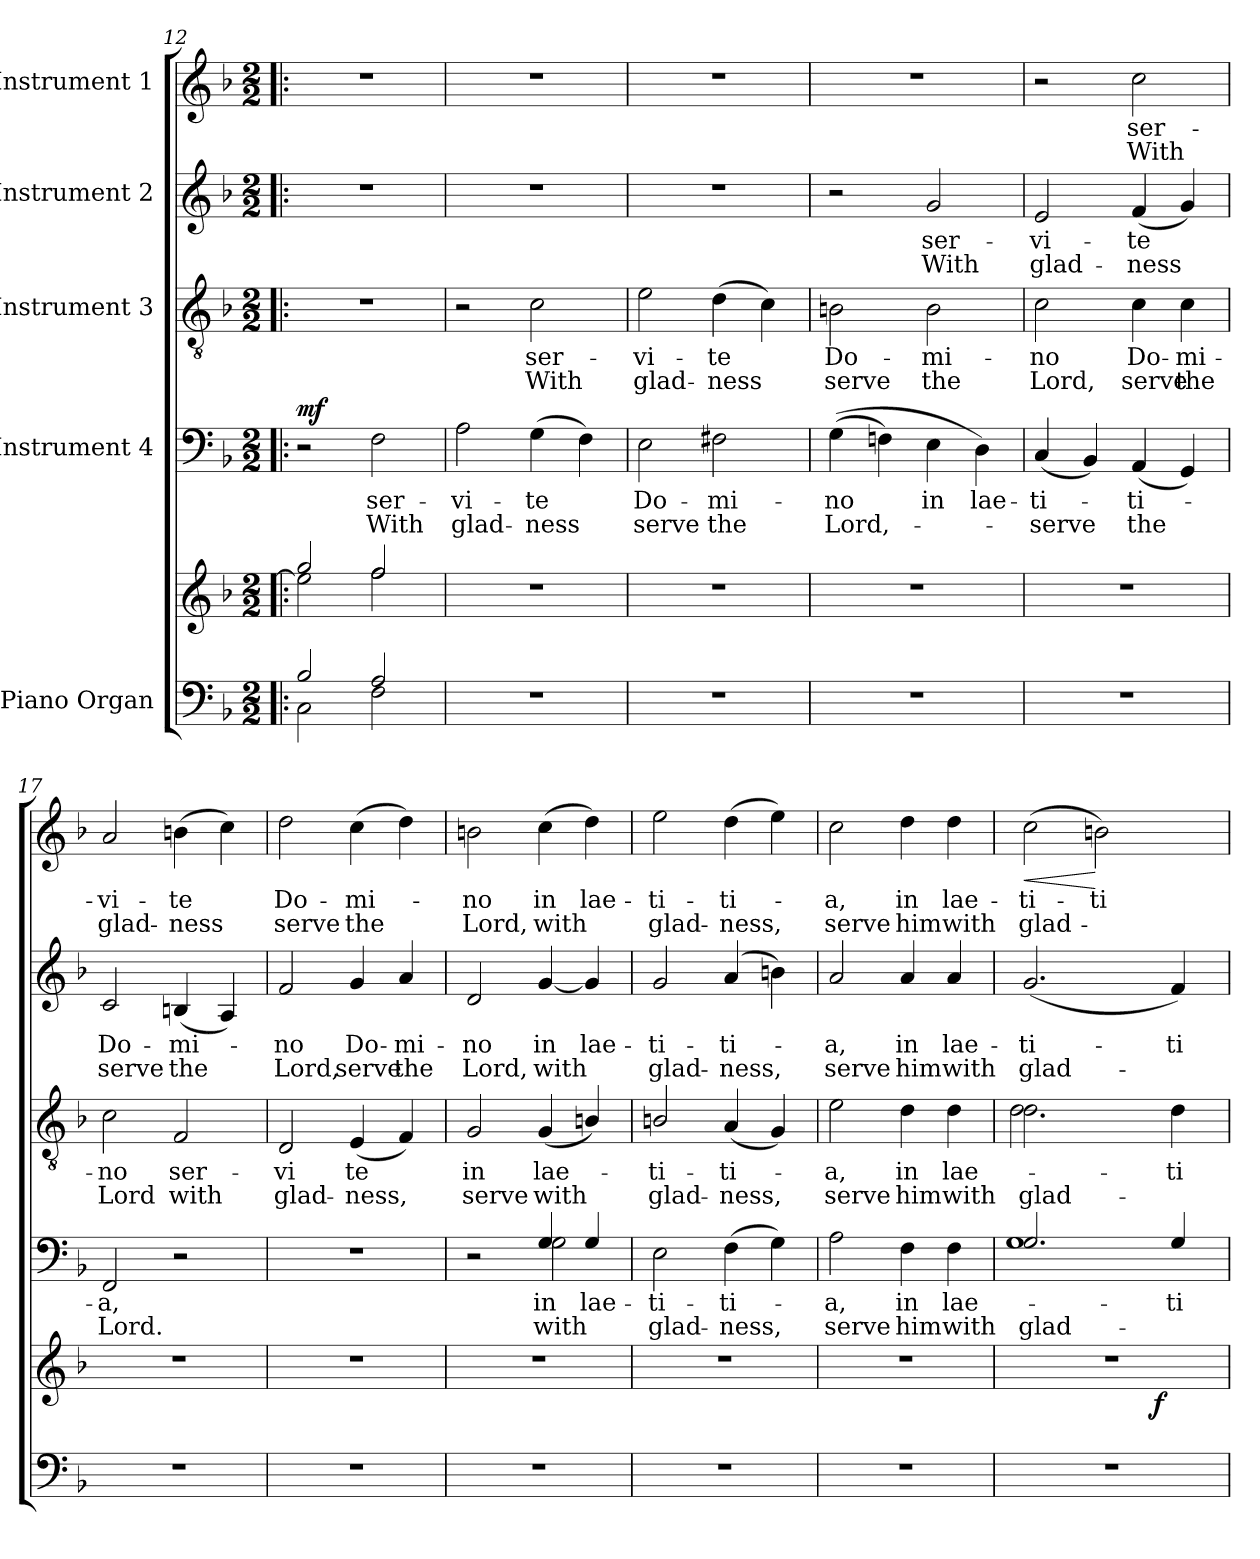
**kern	**kern	**dynam	**kern	**text	**text	**dynam	**kern	**text	**text	**kern	**text	**text	**kern	**text	**text	**dynam
*part5	*part5	*part5	*part4	*part4	*part4	*part4	*part3	*part3	*part3	*part2	*part2	*part2	*part1	*part1	*part1	*part1
*staff6	*staff5	*staff5/6	*staff4	*staff4	*staff4	*staff4	*staff3	*staff3	*staff3	*staff2	*staff2	*staff2	*staff1	*staff1	*staff1	*staff1
*I"Piano Organ	*	*	*I"Instrument 4	*	*	*	*I"Instrument 3	*	*	*I"Instrument 2	*	*	*I"Instrument 1	*	*	*
!!LO:PB:g=z
*clefF4	*clefG2	*	*clefF4	*	*	*	*clefGv2	*	*	*clefG2	*	*	*clefG2	*	*	*
*k[b-]	*k[b-]	*	*k[b-]	*	*	*	*k[b-]	*	*	*k[b-]	*	*	*k[b-]	*	*	*
*F:	*F:	*	*F:	*	*	*	*F:	*	*	*F:	*	*	*F:	*	*	*
*M2/2	*M2/2	*	*M2/2	*	*	*	*M2/2	*	*	*M2/2	*	*	*M2/2	*	*	*
=12!|:	=12!|:	=12!|:	=12!|:	=12!|:	=12!|:	=12!|:	=12!|:	=12!|:	=12!|:	=12!|:	=12!|:	=12!|:	=12!|:	=12!|:	=12!|:	=12!|:
*^	*^	*	*	*	*	*	*	*	*	*	*	*	*	*	*	*
!	!	!	!	!	!	!	!	!LO:DY:a	!	!	!	!	!	!	!	!	!	!
2B-/	2C\	2gg/	2ee\]	.	2r	.	.	mf	1r	.	.	1r	.	.	1r	.	.	.
!	!	!	!	!	!	!LO:LY:b:cj	!LO:LY:b:cj	!	!	!	!	!	!	!	!	!	!	!
2A/	2F\	2ff/	2ff\	.	2F\	ser-	-With	.	.	.	.	.	.	.	.	.	.	.
=13	=13	=13	=13	=13	=13	=13	=13	=13	=13	=13	=13	=13	=13	=13	=13	=13	=13	=13
!	!	!	!	!	!	!LO:LY:b:cj	!LO:LY:b	!	!	!	!	!	!	!	!	!	!	!
*v	*v	*	*	*	*	*	*	*	*	*	*	*	*	*	*	*	*	*
*	*v	*v	*	*	*	*	*	*	*	*	*	*	*	*	*	*	*
1r	1r	.	2A\	vi-	-glad-	.	2r	.	.	1r	.	.	1r	.	.	.
!	!	!	!	!LO:LY:b:cj	!LO:LY:b:rj	!	!	!LO:LY:b:cj	!LO:LY:b:cj	!	!	!	!	!	!	!
.	.	.	(>4G\	-te	ness	.	2c\	ser-	-With	.	.	.	.	.	.	.
.	.	.	4F\)	.	.	.	.	.	.	.	.	.	.	.	.	.
=14	=14	=14	=14	=14	=14	=14	=14	=14	=14	=14	=14	=14	=14	=14	=14	=14
!	!	!	!	!LO:LY:b:cj	!LO:LY:b:cj	!	!	!LO:LY:b:cj	!LO:LY:b:cj	!	!	!	!	!	!	!
1r	1r	.	2E\	Do-	-serve	.	2e\	vi-	-glad-	1r	.	.	1r	.	.	.
!	!	!	!	!LO:LY:b:cj	!LO:LY:b:cj	!	!	!LO:LY:b:cj	!LO:LY:b:cj	!	!	!	!	!	!	!
.	.	.	2F#X\	mi-	-the	.	(>4d\	-te	ness	.	.	.	.	.	.	.
.	.	.	.	.	.	.	4c\)	.	.	.	.	.	.	.	.	.
=15	=15	=15	=15	=15	=15	=15	=15	=15	=15	=15	=15	=15	=15	=15	=15	=15
!	!	!	!	!LO:LY:b:cj	!LO:LY:b:cj	!	!	!LO:LY:b:cj	!LO:LY:b:cj	!	!	!	!	!	!	!
1r	1r	.	(>(<4G\	no	Lord,-	.	2Bn\	Do-	-serve	2r	.	.	1r	.	.	.
.	.	.	4Fn\)	.	.	.	.	.	.	.	.	.	.	.	.	.
!	!	!	!	!LO:LY:b:cj	!	!	!	!LO:LY:b:cj	!LO:LY:b:cj	!	!LO:LY:b:cj	!LO:LY:b:cj	!	!	!	!
.	.	.	4E\	-in	.	.	2B\	mi-	-the	2g/	ser-	-With	.	.	.	.
!	!	!	!	!LO:LY:b:cj	!	!	!	!	!	!	!	!	!	!	!	!
.	.	.	4D\)	lae-	.	.	.	.	.	.	.	.	.	.	.	.
=16	=16	=16	=16	=16	=16	=16	=16	=16	=16	=16	=16	=16	=16	=16	=16	=16
!	!	!	!	!LO:LY:b:cj	!LO:LY:b:cj	!	!	!LO:LY:b:cj	!LO:LY:b:cj	!	!LO:LY:b:cj	!LO:LY:b:cj	!	!	!	!
1r	1r	.	(<4C/	-ti-	-serve	.	2c\	no	Lord,	2e/	vi-	-glad-	2r	.	.	.
.	.	.	4BB-/)	.	.	.	.	.	.	.	.	.	.	.	.	.
!	!	!	!	!LO:LY:b:cj	!LO:LY:b:cj	!	!	!LO:LY:b:cj	!LO:LY:b:cj	!	!LO:LY:b:cj	!LO:LY:b:cj	!	!LO:LY:b:cj	!LO:LY:b:cj	!
.	.	.	(<4AA/	ti-	-the	.	4c\	Do-	-serve	(<4f/	-te	ness	2cc\	ser-	-With	.
!	!	!	!	!	!	!	!	!LO:LY:b:cj	!LO:LY:b:cj	!	!	!	!	!	!	!
.	.	.	4GG/)	.	.	.	4c\	mi-	-the	4g/)	.	.	.	.	.	.
=17	=17	=17	=17	=17	=17	=17	=17	=17	=17	=17	=17	=17	=17	=17	=17	=17
!	!	!	!	!LO:LY:b:cj	!LO:LY:b:cj	!	!	!LO:LY:b:cj	!LO:LY:b:cj	!	!LO:LY:b:cj	!LO:LY:b:cj	!	!LO:LY:b:cj	!LO:LY:b:cj	!
1r	1r	.	2FF/	a,	Lord.	.	2c\	no	Lord	2c/	Do-	-serve	2a/	vi-	-glad-	.
!	!	!	!	!	!	!	!	!LO:LY:b:cj	!LO:LY:b:cj	!	!LO:LY:b:cj	!LO:LY:b:cj	!	!LO:LY:b:cj	!LO:LY:b:cj	!
.	.	.	2r	.	.	.	2F/	ser-	-with	(<4Bn/	mi-	-the	(>4bn\	-te	ness	.
.	.	.	.	.	.	.	.	.	.	4A/)	.	.	4cc\)	.	.	.
=18	=18	=18	=18	=18	=18	=18	=18	=18	=18	=18	=18	=18	=18	=18	=18	=18
!	!	!	!	!	!	!	!	!LO:LY:b:cj	!LO:LY:b:cj	!	!LO:LY:b:cj	!LO:LY:b:cj	!	!LO:LY:b:cj	!LO:LY:b:cj	!
1r	1r	.	1r	.	.	.	2D/	vi	glad-	2f/	no	Lord,	2dd\	Do-	-serve	.
!	!	!	!	!	!	!	!	!LO:LY:b:cj	!LO:LY:b:cj	!	!LO:LY:b:cj	!LO:LY:b:cj	!	!LO:LY:b:cj	!LO:LY:b:cj	!
.	.	.	.	.	.	.	(<4E/	-te	ness,	4g/	Do-	-serve	(>4cc\	mi-	-the	.
!	!	!	!	!	!	!	!	!	!	!	!LO:LY:b:cj	!LO:LY:b:cj	!	!	!	!
.	.	.	.	.	.	.	4F/)	.	.	4a/	mi-	-the	4dd\)	.	.	.
!!LO:LB:g=z
=19	=19	=19	=19	=19	=19	=19	=19	=19	=19	=19	=19	=19	=19	=19	=19	=19
*	*	*	*^	*	*	*	*	*	*	*	*	*	*	*	*	*
!	!	!	!	!	!	!	!	!	!LO:LY:b:cj	!LO:LY:b:cj	!	!LO:LY:b:cj	!LO:LY:b:cj	!	!LO:LY:b:cj	!LO:LY:b:cj	!
1r	1r	.	2r	2ryy	.	.	.	2G/	in	serve	2d/	no	Lord,	2bn\	no	Lord,	.
!	!	!	!	!	!LO:LY:b:cj	!LO:LY:b:cj	!	!	!LO:LY:b:cj	!LO:LY:b:cj	!	!LO:LY:b:cj	!LO:LY:b:cj	!	!LO:LY:b:cj	!LO:LY:b:cj	!
.	.	.	4G/	2G\	in	with	.	(<4G/	lae-	-with	[<4g/	in	with	(>4cc\	in	with	.
!	!	!	!	!	!LO:LY:b:cj	!	!	!	!	!	!	!LO:LY:b:cj	!	!	!LO:LY:b:cj	!	!
.	.	.	4G/	.	lae-	.	.	4Bn/)	.	.	4g/]	lae-	.	4dd\)	lae-	.	.
*	*	*	*v	*v	*	*	*	*	*	*	*	*	*	*	*	*	*
=20	=20	=20	=20	=20	=20	=20	=20	=20	=20	=20	=20	=20	=20	=20	=20	=20
!	!	!	!	!LO:LY:b:cj	!LO:LY:b:cj	!	!	!LO:LY:b:cj	!LO:LY:b:cj	!	!LO:LY:b:cj	!LO:LY:b:cj	!	!LO:LY:b:cj	!LO:LY:b:cj	!
1r	1r	.	2E\	-ti-	-glad-	.	2Bn/	ti-	-glad-	2g/	-ti-	-glad-	2ee\	-ti-	-glad-	.
!	!	!	!	!LO:LY:b:cj	!LO:LY:b:cj	!	!	!LO:LY:b:cj	!LO:LY:b:cj	!	!LO:LY:b:cj	!LO:LY:b:cj	!	!LO:LY:b:cj	!LO:LY:b:cj	!
.	.	.	(>4F\	-ti-	-ness,	.	(<4A/	-ti-	-ness,	(<4a/	-ti-	-ness,	(>4dd\	-ti-	-ness,	.
.	.	.	4G\)	.	.	.	4G/)	.	.	4bn\)	.	.	4ee\)	.	.	.
=21	=21	=21	=21	=21	=21	=21	=21	=21	=21	=21	=21	=21	=21	=21	=21	=21
!	!	!	!	!LO:LY:b:cj	!LO:LY:b:cj	!	!	!LO:LY:b:cj	!LO:LY:b:cj	!	!LO:LY:b:cj	!LO:LY:b:cj	!	!LO:LY:b:cj	!LO:LY:b:cj	!
1r	1r	.	2A\	a,	serve	.	2e\	a,	serve	2a/	a,	serve	2cc\	a,	serve	.
!	!	!	!	!LO:LY:b:cj	!LO:LY:b:cj	!	!	!LO:LY:b:cj	!LO:LY:b:cj	!	!LO:LY:b:cj	!LO:LY:b:cj	!	!LO:LY:b:cj	!LO:LY:b:cj	!
.	.	.	4F\	in	him	.	4d\	in	him	4a/	in	him	4dd\	in	him	.
!	!	!	!	!LO:LY:b:cj	!LO:LY:b:cj	!	!	!LO:LY:b:cj	!LO:LY:b:cj	!	!LO:LY:b:cj	!LO:LY:b:cj	!	!LO:LY:b:cj	!LO:LY:b:cj	!
.	.	.	4F\	lae-	-with	.	4d\	lae-	-with	4a/	lae-	-with	4dd\	lae-	-with	.
=22	=22	=22	=22	=22	=22	=22	=22	=22	=22	=22	=22	=22	=22	=22	=22	=22
!	!	!	!	!LO:LY:b:cj	!	!	!	!	!	!	!	!	!	!	!	!
*	*	*	*^	*	*	*	*	*	*	*	*	*	*	*	*	*
!	!	!	!	!	!	!LO:LY:b	!	!	!LO:LY:b:cj	!	!	!	!	!	!	!	!
*	*	*	*	*	*	*	*	*^	*	*	*	*	*	*	*	*	*
!	!	!	!	!	!	!	!	!	!	!	!LO:LY:b	!	!LO:LY:b:cj	!LO:LY:b:cj	!	!LO:LY:b:cj	!LO:LY:b:cj	!LO:HP:b
*	*^	*	*	*	*	*	*	*	*	*	*	*	*	*	*	*	*	*
1r	1r	2ryy	.	2.G/	1G	.	glad-	.	2.d\	2d\	.	glad-	(<2.g/	ti-	-glad-	(>2cc\	ti-	-glad-	<
!	!	!	!	!	!	!	!	!	!	!	!	!	!	!	!	!	!LO:LY:b:cj	!	!
.	.	8ryy	.	.	.	.	.	.	.	2ryy	.	.	.	.	.	2bn\)	-ti-	.	[
.	.	16ryy	.	.	.	.	.	.	.	.	.	.	.	.	.	.	.	.	.
.	.	64ryy	.	.	.	.	.	.	.	.	.	.	.	.	.	.	.	.	.
!	!	!	!LO:DY:b	!	!	!	!	!	!	!	!	!	!	!	!	!	!	!	!
.	.	4ryy	f	.	.	.	.	.	.	.	.	.	.	.	.	.	.	.	.
!	!	!	!	!	!	!LO:LY:b:cj	!	!	!	!	!LO:LY:b:cj	!	!	!LO:LY:b:cj	!	!	!	!	!
.	.	.	.	4G/	.	-ti-	.	.	4d\	.	-ti-	.	4f/)	-ti-	.	.	.	.	.
.	.	32.ryy	.	.	.	.	.	.	.	.	.	.	.	.	.	.	.	.	.
*	*v	*v	*	*	*	*	*	*	*v	*v	*	*	*	*	*	*	*	*	*
*	*	*	*v	*v	*	*	*	*	*	*	*	*	*	*	*	*	*
=	=	=	=	=	=	=	=	=	=	=	=	=	=	=	=	=
*-	*-	*-	*-	*-	*-	*-	*-	*-	*-	*-	*-	*-	*-	*-	*-	*-
